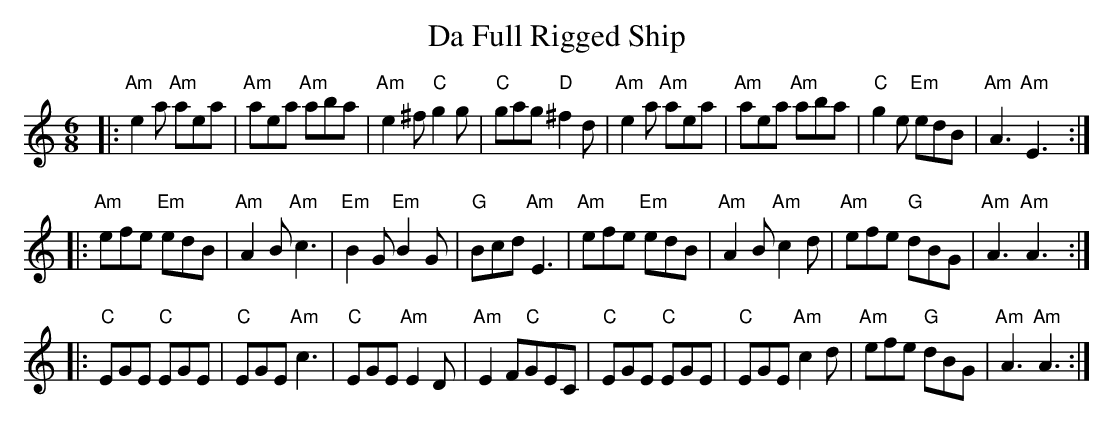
X:1
T:Da Full Rigged Ship
M:6/8
L:1/8
K:Am
|:"Am"e2a "Am"aea | "Am"aea "Am"aba | "Am"e2^f "C"g2g | "C"gag "D"^f2d |\
  "Am"e2a "Am"aea | "Am"aea "Am"aba | "C"g2e "Em"edB | "Am"A3 "Am"E3 :|
|:"Am"efe "Em"edB | "Am"A2B "Am"c3 | "Em"B2G "Em"B2G | "G"Bcd "Am"E3 |\
  "Am"efe "Em"edB | "Am"A2B "Am"c2d | "Am"efe "G"dBG | "Am"A3 "Am"A3 :|
|:"C"EGE "C"EGE | "C"EGE "Am"c3 | "C"EGE "Am"E2D | "Am"E2F"C"GEC |\
  "C"EGE "C"EGE | "C"EGE"Am"c2d | "Am"efe "G"dBG | "Am"A3 "Am"A3 :|
